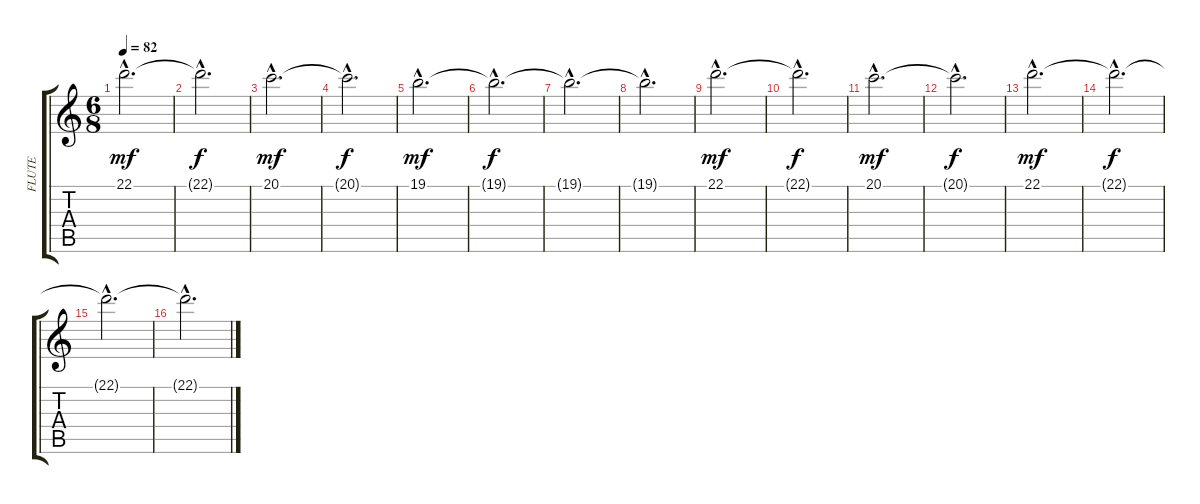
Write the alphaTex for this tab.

\track ("FLUTE" "FLUTE") {instrument flute}
\staff {score tabs}
\tuning (E4 B3 G3 D3 A2 E2) {hide}
\ts (6 8)
\tempo 82
\clef g2
\ks c
22.1{hac}.2{d dy mf} |
22.1{hac t}.2{d dy f} |
20.1{hac}.2{d dy mf volume 12} |
20.1{hac t}.2{d dy f} |
19.1{hac}.2{d dy mf volume 12} |
19.1{hac t}.2{d dy f} |
19.1{hac t}.2{d} |
19.1{hac t}.2{d} |
22.1{hac}.2{d dy mf volume 12} |
22.1{hac t}.2{d dy f} |
20.1{hac}.2{d dy mf volume 12} |
20.1{hac t}.2{d dy f} |
22.1{hac}.2{d dy mf volume 12} |
22.1{hac t}.2{d dy f} |
22.1{hac t}.2{d} |
22.1{hac t}.2{d}
